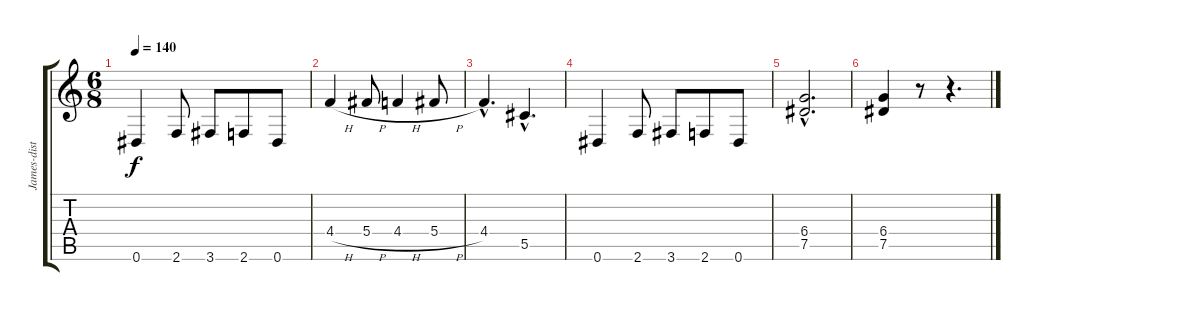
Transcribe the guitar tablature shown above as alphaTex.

\track ("James-dist" "James-dist") {instrument distortionguitar}
\staff {score tabs}
\tuning (Eb4 Bb3 Gb3 Db3 Ab2 Eb2) {hide}
\ts (6 8)
\tempo 140
\clef g2
\ks c
0.6.4{dy f} 2.6.8 3.6.8 2.6.8 0.6.8 |
4.4{h}.4 5.4{h}.8 4.4{h}.4 5.4{h}.8 |
4.4{hac}.4{d} 5.5{hac}.4{d} |
0.6.4 2.6.8 3.6.8 2.6.8 0.6.8 |
(6.4{hac} 7.5{hac}).2{d} |
(6.4 7.5).4 r.8 r.4{d}
